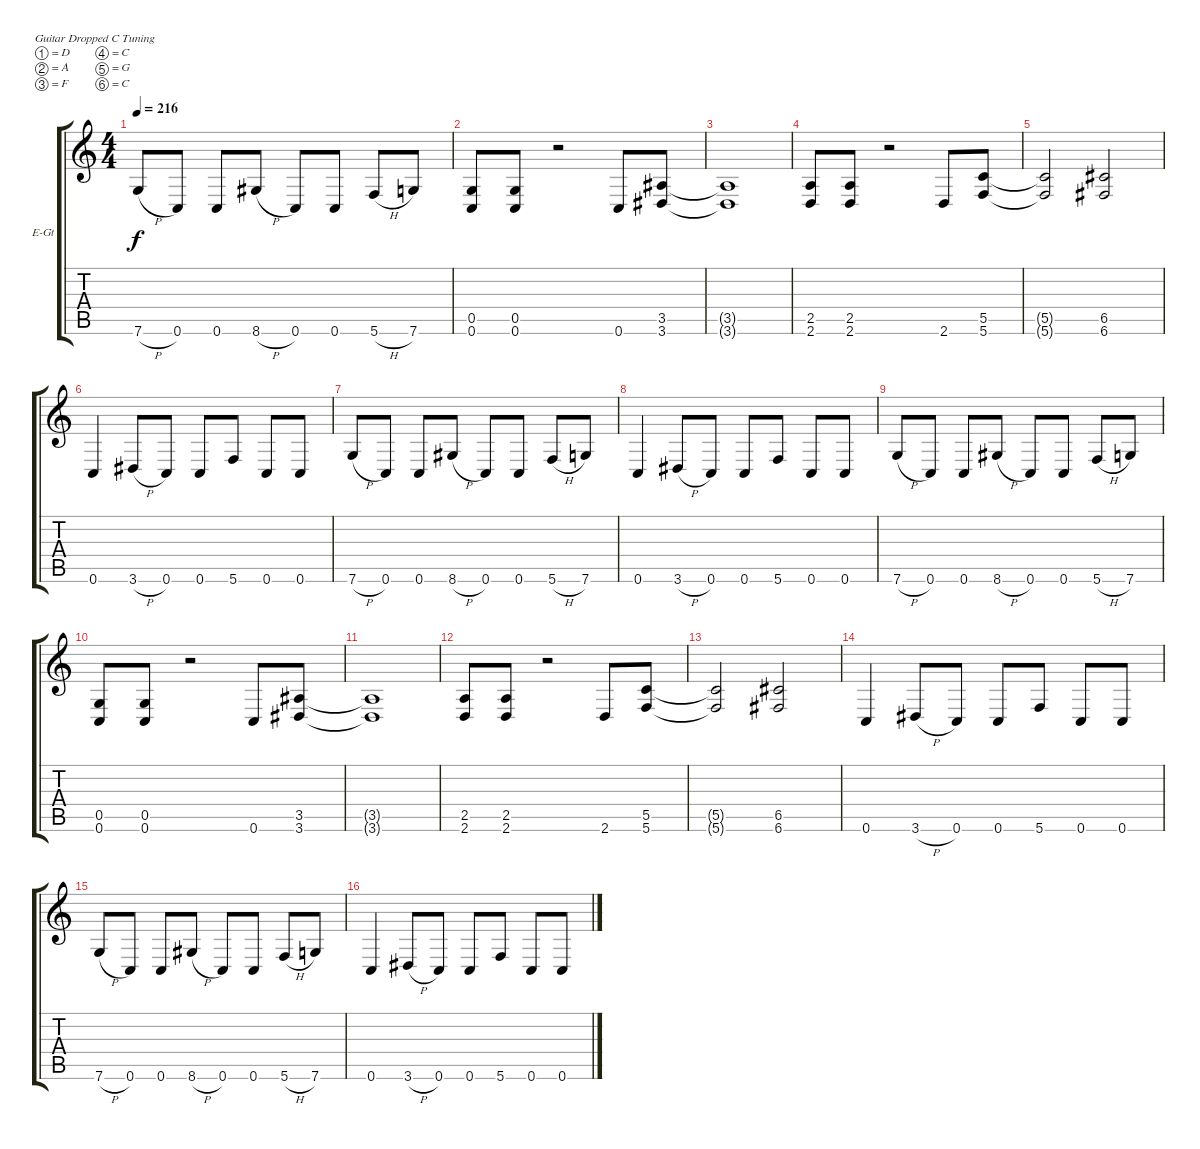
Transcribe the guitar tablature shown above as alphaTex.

\bracketExtendMode groupsimilarinstruments
\firstSystemTrackNameOrientation horizontal
\otherSystemsTrackNameOrientation horizontal
\track ("Utwór 1" "E-Gt") {instrument distortionguitar}
\staff {score tabs}
\tuning (D4 A3 F3 C3 G2 C2)
\ts (4 4)
\tempo 216
\clef g2
\ks c
7.6{h}.8{dy f} 0.6.8 0.6.8 8.6{h}.8 0.6.8 0.6.8 5.6{h}.8 7.6.8 |
(0.5 0.6).8 (0.5 0.6).8 r.2 0.6.8 (3.5 3.6).8 |
(3.5{t} 3.6{t}).1 |
(2.5 2.6).8 (2.5 2.6).8 r.2 2.6.8 (5.5 5.6).8 |
(5.5{t} 5.6{t}).2 (6.5 6.6).2 |
0.6.4 3.6{h}.8 0.6.8 0.6.8 5.6.8 0.6.8 0.6.8 |
7.6{h}.8 0.6.8 0.6.8 8.6{h}.8 0.6.8 0.6.8 5.6{h}.8 7.6.8 |
0.6.4 3.6{h}.8 0.6.8 0.6.8 5.6.8 0.6.8 0.6.8 |
7.6{h}.8 0.6.8 0.6.8 8.6{h}.8 0.6.8 0.6.8 5.6{h}.8 7.6.8 |
(0.5 0.6).8 (0.5 0.6).8 r.2 0.6.8 (3.5 3.6).8 |
(3.5{t} 3.6{t}).1 |
(2.5 2.6).8 (2.5 2.6).8 r.2 2.6.8 (5.5 5.6).8 |
(5.5{t} 5.6{t}).2 (6.5 6.6).2 |
0.6.4 3.6{h}.8 0.6.8 0.6.8 5.6.8 0.6.8 0.6.8 |
7.6{h}.8 0.6.8 0.6.8 8.6{h}.8 0.6.8 0.6.8 5.6{h}.8 7.6.8 |
0.6.4 3.6{h}.8 0.6.8 0.6.8 5.6.8 0.6.8 0.6.8
